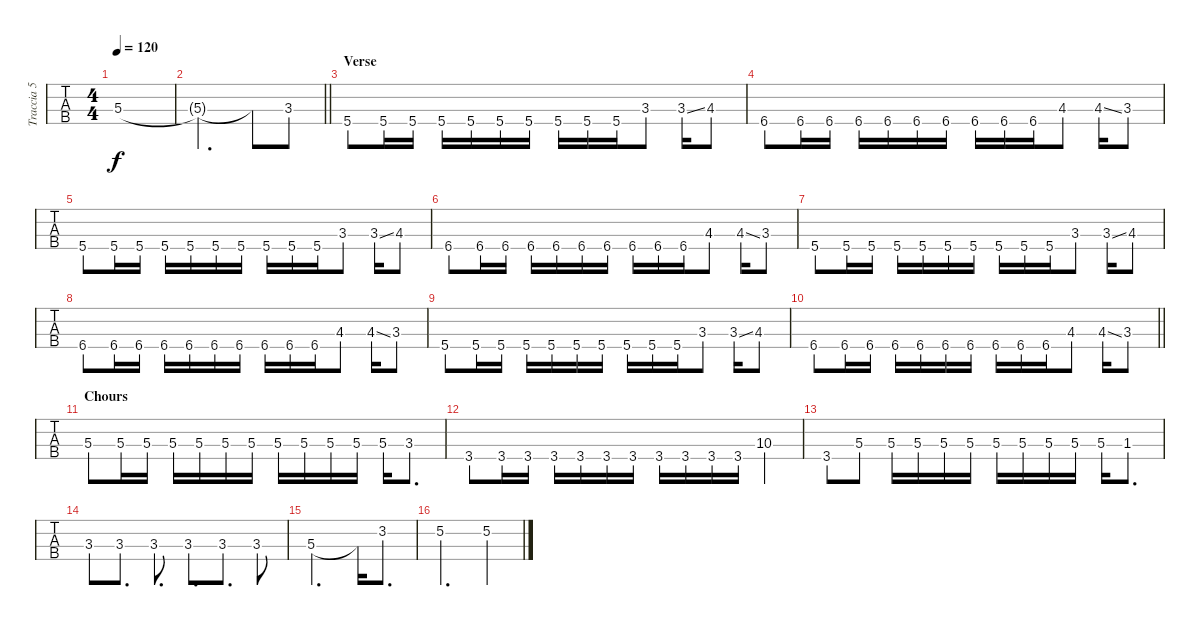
\track ("Traccia 5" "Traccia 5") {instrument electricbassfinger}
\staff {tabs}
\tuning (Gb2 Db2 Ab1 Eb1) {hide}
\ts (4 4)
\tempo 120
\clef f4
\ks c
5.3.1{dy f} |
\barLineRight lightlight
5.3{t}.2{d} 5.3{t}.8 3.3.8 |
\section ("" "Verse")
5.4.8 5.4.16 5.4.16 5.4.16 5.4.16 5.4.16 5.4.16 5.4.16 5.4.16 5.4.16 3.3.8 3.3{ss}.16 4.3.8 |
6.4.8 6.4.16 6.4.16 6.4.16 6.4.16 6.4.16 6.4.16 6.4.16 6.4.16 6.4.16 4.3.8 4.3{ss}.16 3.3.8 |
5.4.8 5.4.16 5.4.16 5.4.16 5.4.16 5.4.16 5.4.16 5.4.16 5.4.16 5.4.16 3.3.8 3.3{ss}.16 4.3.8 |
6.4.8 6.4.16 6.4.16 6.4.16 6.4.16 6.4.16 6.4.16 6.4.16 6.4.16 6.4.16 4.3.8 4.3{ss}.16 3.3.8 |
5.4.8 5.4.16 5.4.16 5.4.16 5.4.16 5.4.16 5.4.16 5.4.16 5.4.16 5.4.16 3.3.8 3.3{ss}.16 4.3.8 |
6.4.8 6.4.16 6.4.16 6.4.16 6.4.16 6.4.16 6.4.16 6.4.16 6.4.16 6.4.16 4.3.8 4.3{ss}.16 3.3.8 |
5.4.8 5.4.16 5.4.16 5.4.16 5.4.16 5.4.16 5.4.16 5.4.16 5.4.16 5.4.16 3.3.8 3.3{ss}.16 4.3.8 |
\barLineRight lightlight
6.4.8 6.4.16 6.4.16 6.4.16 6.4.16 6.4.16 6.4.16 6.4.16 6.4.16 6.4.16 4.3.8 4.3{ss}.16 3.3.8 |
\section ("" "Chours")
5.3.8 5.3.16 5.3.16 5.3.16 5.3.16 5.3.16 5.3.16 5.3.16 5.3.16 5.3.16 5.3.16 5.3.16 3.3.8{d} |
3.4.8 3.4.16 3.4.16 3.4.16 3.4.16 3.4.16 3.4.16 3.4.16 3.4.16 3.4.16 3.4.16 10.3.4 |
3.4.8 5.3.8 5.3.16 5.3.16 5.3.16 5.3.16 5.3.16 5.3.16 5.3.16 5.3.16 5.3.16 1.3.8{d} |
3.3.8 3.3.8{d} 3.3.8{d} 3.3.8{d} 3.3.8{d} 3.3.8 |
5.3.2{d} 5.3{t}.16 3.2.8{d} |
5.2.2{d} 5.2.4
